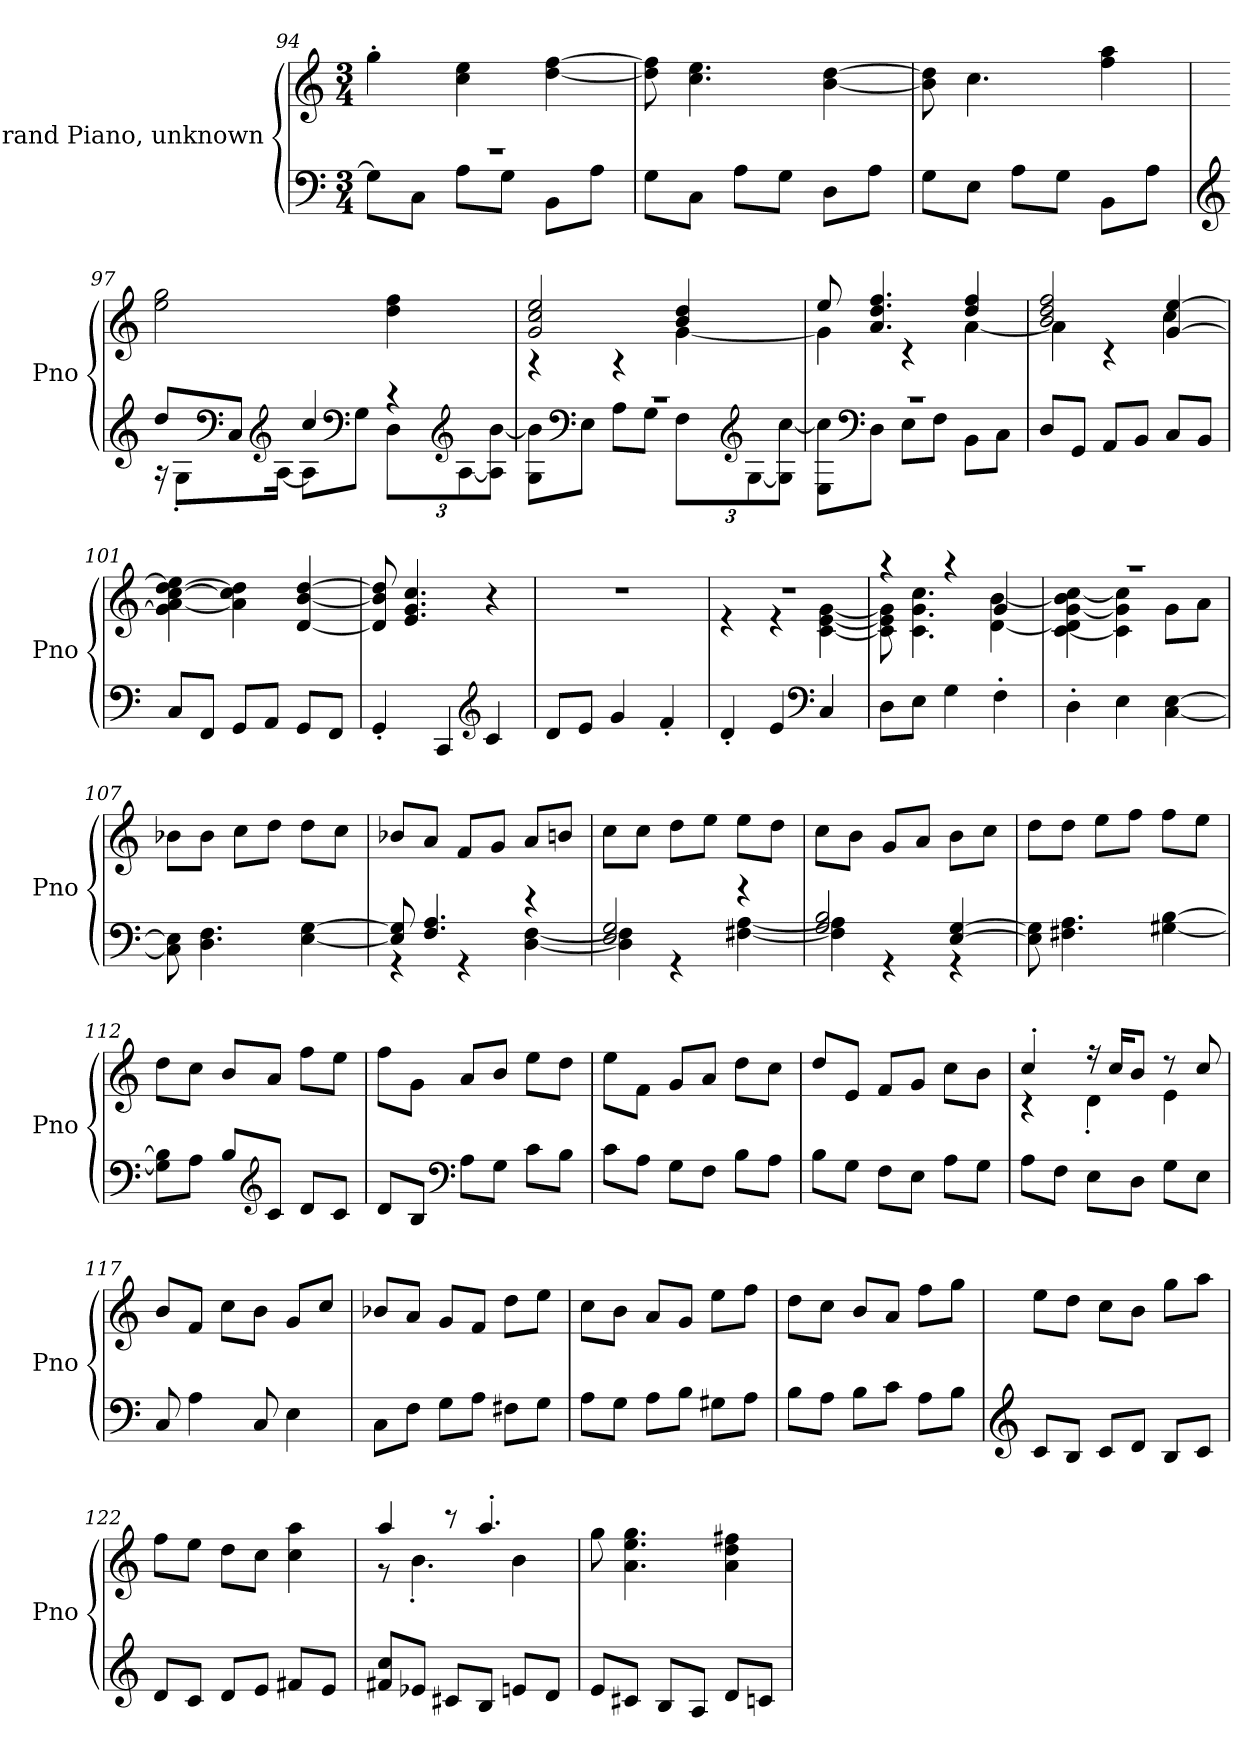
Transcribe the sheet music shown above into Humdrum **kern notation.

**kern	**kern
*part1	*part1
*staff2	*staff1
*I"Grand Piano, unknown	*
*I'Pno	*
*clefF4	*clefG2
*k[]	*k[]
*M3/4	*M3/4
=94	=94
*^	*
2.r	8G\L]	4gg'\
.	8C\J	.
.	8A\L	4cc\ 4ee\
.	8G\J	.
.	8BB\L	[4dd\ [4ff\
.	8A\J	.
*v	*v	*
=95	=95
8G\L	8dd\] 8ff\]
8C\J	4.cc\ 4.ee\
8A\L	.
8G\J	.
8D\L	[4b\ [4dd\
8A\J	.
=96	=96
8G\L	8b\] 8dd\]
8E\J	4.cc\
8A\L	.
8G\J	.
8BB\L	4ff\ 4aa\
8A\J	.
!!LO:LB:g=z
=97	=97
*clefG2	*
*^	*
8dd/L	16r	2ee\ 2gg\
.	8G'\L	.
*clefF4	*	*
8C/J	.	.
*clefG2	*	*
.	[16A\Jk	.
4cc/	8A\L]	.
*clefF4	*	*
.	8G\J	.
*	*Xbrackettup	*
4r	12D\L	4dd\ 4ff\
*clefG2	*	*
.	[12A\	.
.	12A\] [12b\J	.
=98	=98	=98
*	*	*^
2.r	8G\ 8b\]L	2g/ 2cc/ 2ee/	4r
*clefF4	*	*	*
.	8E\J	.	.
.	8A\L	.	4r
.	8G\J	.	.
.	12F\L	4b/ 4dd/	[4g\
*clefG2	*	*	*
.	[12G\	.	.
.	12G\] [12cc\J	.	.
=99	=99	=99	=99
2.r	8E\ 8cc\]L	8ee/	4g\]
*clefF4	*	*	*
.	8D\J	4.a/ 4.dd/ 4.ff/	.
.	8E\L	.	4r
.	8F\J	.	.
.	8BB\L	4dd/ 4ff/	[4a\
.	8C\J	.	.
*v	*v	*	*
=100	=100	=100
8D/L	2b/ 2dd/ 2ff/	4a\]
8GG/J	.	.
8AA/L	.	4r
8BB/J	.	.
8C/L	[4g/ [4ee/	4cc\
8BB/J	.	.
*	*v	*v
!!LO:PB:g=z
=101	=101
8C/L	4g\] [4a\ [4cc\ [4dd\ 4ee\]
8FF/J	.
8GG/L	4a\] 4cc\] 4dd\]
8AA/J	.
8GG/L	[4d/ [4b/ [4dd/
8FF/J	.
=102	=102
4GG'/	8d/] 8b/] 8dd/]
.	4.e/ 4.g/ 4.cc/
4CC/	.
*clefG2	*
4c/	4r
=103	=103
8d/L	2.r
8e/J	.
4g/	.
4f'/	.
=104	=104
*	*^
4d'/	2.r	4r
4e/	.	4r
*clefF4	*	*
4C/	.	[4c\ [4e\ [4g\
=105	=105	=105
8D\L	4r	8c\] 8e\] 8g\]
8E\J	.	4.c\ 4.g\ 4.cc\
4G\	4r	.
4F'\	4g/	[4d\ [4b\
=106	=106	=106
4D'\	2.r	[4c\ 4d\] [4g\ 4b\] [4cc\
4E\	.	4c\] 4g\] 4cc\]
[4C\ [4E\	.	8g\L
.	.	8a\J
*	*v	*v
=107	=107
8C\] 8E\]	8b-X\L
4.D\ 4.F\	8b-\J
.	8cc\L
.	8dd\J
[4E\ [4G\	8dd\L
.	8cc\J
!!LO:LB:g=z
=108	=108
*^	*
8E/] 8G/]	4r	8b-X/L
4.F/ 4.A/	.	8a/J
.	4r	8f/L
.	.	8g/J
4r	[4D\ [4F\	8a/L
.	.	8bn/J
=109	=109	=109
2E/ 2G/	4D\] 4F\]	8cc\L
.	.	8cc\J
.	4r	8dd\L
.	.	8ee\J
4r	[4F#X\ [4A\	8ee\L
.	.	8dd\J
=110	=110	=110
2G/ 2B/	4F#\] 4A\]	8cc\L
.	.	8b\J
.	4r	8g/L
.	.	8a/J
[4E/ [4G/	4r	8b\L
.	.	8cc\J
*v	*v	*
=111	=111
8E\] 8G\]	8dd\L
4.F#X\ 4.A\	8dd\J
.	8ee\L
.	8ff\J
[4G#X\ [4B\	8ff\L
.	8ee\J
=112	=112
8G#\] 8B\]L	8dd\L
8A\J	8cc\J
8B/L	8b/L
*clefG2	*
8c/J	8a/J
8d/L	8ff\L
8c/J	8ee\J
=113	=113
8d/L	8ff\L
8B/J	8g\J
*clefF4	*
8A\L	8a/L
8G\J	8b/J
8c\L	8ee\L
8B\J	8dd\J
!!LO:LB:g=z
=114	=114
8c\L	8ee\L
8A\J	8f\J
8G\L	8g/L
8F\J	8a/J
8B\L	8dd\L
8A\J	8cc\J
=115	=115
8B\L	8dd/L
8G\J	8e/J
8F\L	8f/L
8E\J	8g/J
8A\L	8cc\L
8G\J	8b\J
=116	=116
*	*^
8A\L	4cc'/	4r
8F\J	.	.
8E\L	16r	4d'\
.	16cc/KL	.
8D\J	8b/J	.
8G\L	8r	4e\
8E\J	8cc/	.
*	*v	*v
=117	=117
8C/	8b/L
4A\	8f/J
.	8cc\L
8C/	8b\J
4E\	8g/L
.	8cc/J
=118	=118
8C\L	8b-X/L
8F\J	8a/J
8G\L	8g/L
8A\J	8f/J
8F#X\L	8dd\L
8G\J	8ee\J
=119	=119
8A\L	8cc\L
8G\J	8b\J
8A\L	8a/L
8B\J	8g/J
8G#X\L	8ee\L
8A\J	8ff\J
=120	=120
8B\L	8dd\L
8A\J	8cc\J
8B\L	8b/L
8c\J	8a/J
8A\L	8ff\L
8B\J	8gg\J
!!LO:LB:g=z
=121	=121
*clefG2	*
8c/L	8ee\L
8B/J	8dd\J
8c/L	8cc\L
8d/J	8b\J
8B/L	8gg\L
8c/J	8aa\J
=122	=122
8d/L	8ff\L
8c/J	8ee\J
8d/L	8dd\L
8e/J	8cc\J
8f#X/L	4cc\ 4aa\
8e/J	.
=123	=123
*	*^
8f#X/ 8cc/L	4aa/	8r
8e-X/J	.	4.b'\
8c#X/L	8r	.
8B/J	4.aa'/	.
8en/L	.	4b\
8d/J	.	.
*	*v	*v
=124	=124
8e/L	8gg\
8c#X/J	4.a\ 4.ee\ 4.gg\
8B/L	.
8A/J	.
8d/L	4a\ 4dd\ 4ff#X\
8cn/J	.
=	=
*-	*-
